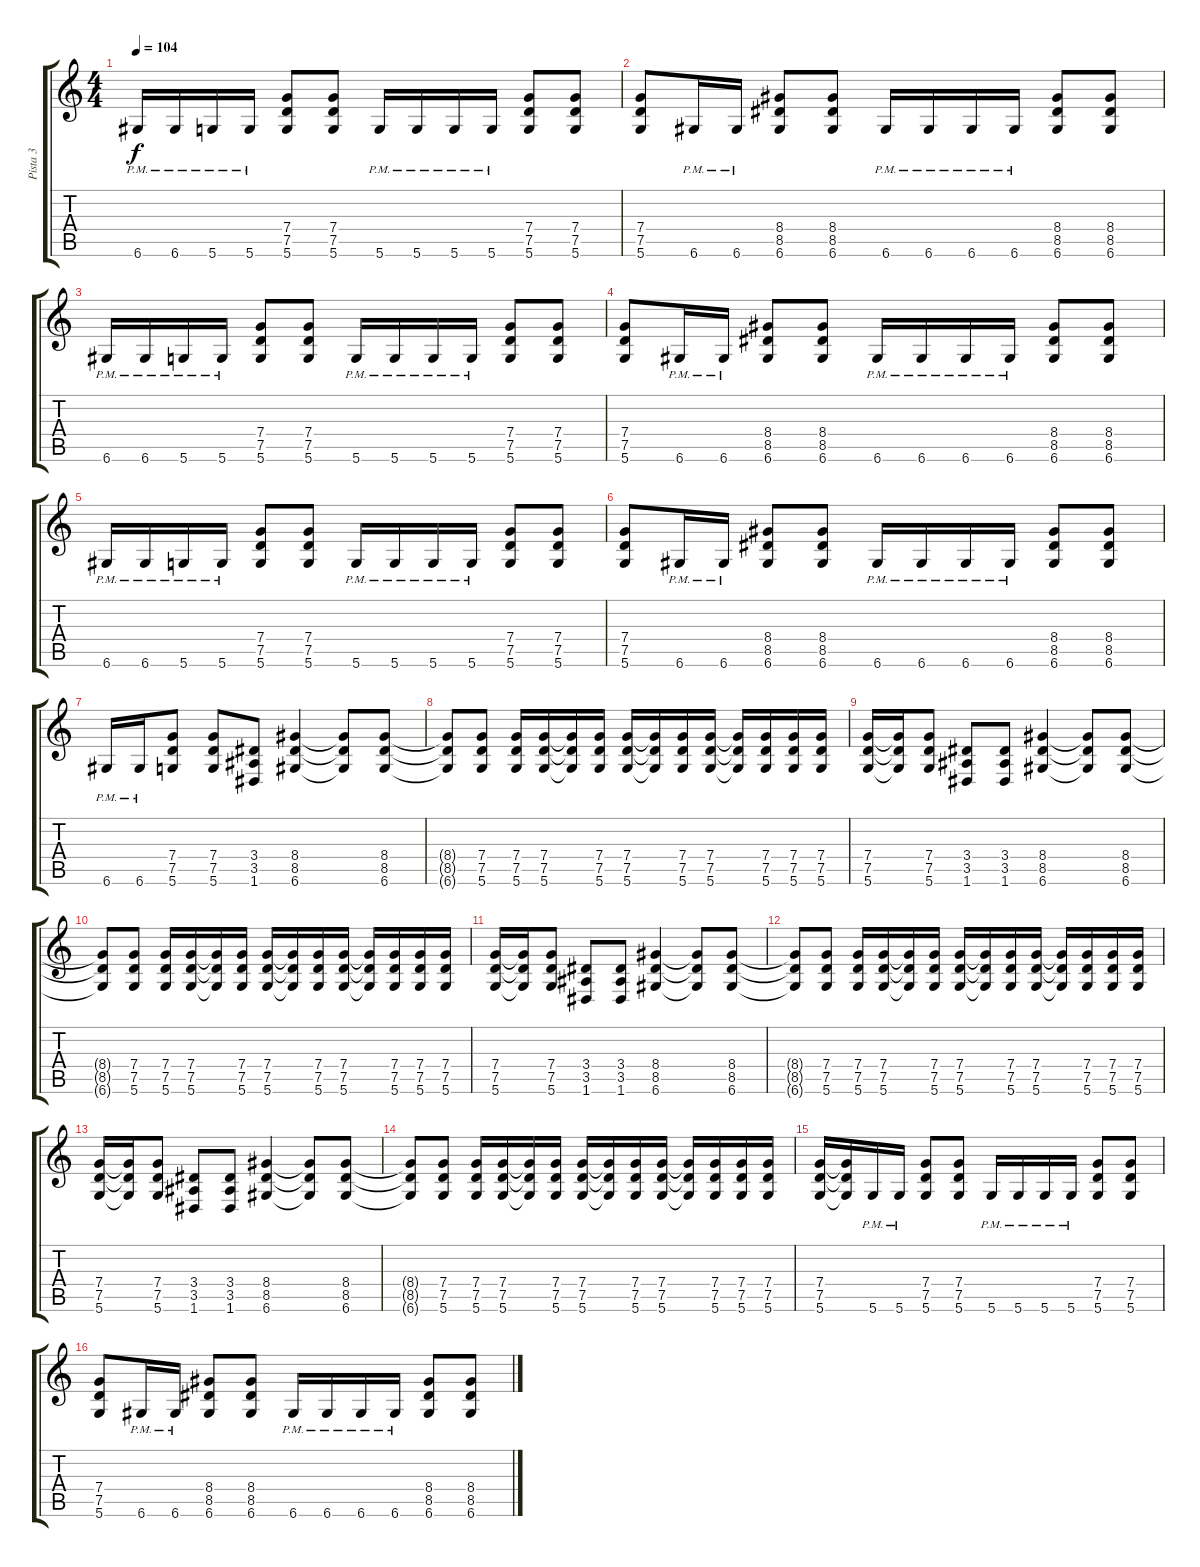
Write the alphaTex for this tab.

\track ("Pista 3" "Pista 3") {instrument overdrivenguitar}
\staff {score tabs}
\tuning (D4 A3 F3 C3 G2 D2) {hide}
\ts (4 4)
\tempo 104
\clef g2
\ks c
6.6{pm}.16{dy f} 6.6{pm}.16 5.6{pm}.16 5.6{pm}.16 (7.4 7.5 5.6).8 (7.4 7.5 5.6).8 5.6{pm}.16 5.6{pm}.16 5.6{pm}.16 5.6{pm}.16 (7.4 7.5 5.6).8 (7.4 7.5 5.6).8 |
(7.4 7.5 5.6).8 6.6{pm}.16 6.6{pm}.16 (8.4 8.5 6.6).8 (8.4 8.5 6.6).8 6.6{pm}.16 6.6{pm}.16 6.6{pm}.16 6.6{pm}.16 (8.4 8.5 6.6).8 (8.4 8.5 6.6).8 |
6.6{pm}.16 6.6{pm}.16 5.6{pm}.16 5.6{pm}.16 (7.4 7.5 5.6).8 (7.4 7.5 5.6).8 5.6{pm}.16 5.6{pm}.16 5.6{pm}.16 5.6{pm}.16 (7.4 7.5 5.6).8 (7.4 7.5 5.6).8 |
(7.4 7.5 5.6).8 6.6{pm}.16 6.6{pm}.16 (8.4 8.5 6.6).8 (8.4 8.5 6.6).8 6.6{pm}.16 6.6{pm}.16 6.6{pm}.16 6.6{pm}.16 (8.4 8.5 6.6).8 (8.4 8.5 6.6).8 |
6.6{pm}.16 6.6{pm}.16 5.6{pm}.16 5.6{pm}.16 (7.4 7.5 5.6).8 (7.4 7.5 5.6).8 5.6{pm}.16 5.6{pm}.16 5.6{pm}.16 5.6{pm}.16 (7.4 7.5 5.6).8 (7.4 7.5 5.6).8 |
(7.4 7.5 5.6).8 6.6{pm}.16 6.6{pm}.16 (8.4 8.5 6.6).8 (8.4 8.5 6.6).8 6.6{pm}.16 6.6{pm}.16 6.6{pm}.16 6.6{pm}.16 (8.4 8.5 6.6).8 (8.4 8.5 6.6).8 |
6.6{pm}.16 6.6{pm}.16 (7.4 7.5 5.6).8{volume 11} (7.4 7.5 5.6).8 (3.4 3.5 1.6).8 (8.4 8.5 6.6).4 (8.4{t} 8.5{t} 6.6{t}).8 (8.4 8.5 6.6).8 |
(8.4{t} 8.5{t} 6.6{t}).8 (7.4 7.5 5.6).8 (7.4 7.5 5.6).16 (7.4 7.5 5.6).16 (7.4{t} 7.5{t} 5.6{t}).16 (7.4 7.5 5.6).16 (7.4 7.5 5.6).16 (7.4{t} 7.5{t} 5.6{t}).16 (7.4 7.5 5.6).16 (7.4 7.5 5.6).16 (7.4{t} 7.5{t} 5.6{t}).16 (7.4 7.5 5.6).16 (7.4 7.5 5.6).16 (7.4 7.5 5.6).16 |
(7.4 7.5 5.6).16 (7.4{t} 7.5{t} 5.6{t}).16 (7.4 7.5 5.6).8 (3.4 3.5 1.6).8 (3.4 3.5 1.6).8 (8.4 8.5 6.6).4 (8.4{t} 8.5{t} 6.6{t}).8 (8.4 8.5 6.6).8 |
(8.4{t} 8.5{t} 6.6{t}).8 (7.4 7.5 5.6).8 (7.4 7.5 5.6).16 (7.4 7.5 5.6).16 (7.4{t} 7.5{t} 5.6{t}).16 (7.4 7.5 5.6).16 (7.4 7.5 5.6).16 (7.4{t} 7.5{t} 5.6{t}).16 (7.4 7.5 5.6).16 (7.4 7.5 5.6).16 (7.4{t} 7.5{t} 5.6{t}).16 (7.4 7.5 5.6).16 (7.4 7.5 5.6).16 (7.4 7.5 5.6).16 |
(7.4 7.5 5.6).16 (7.4{t} 7.5{t} 5.6{t}).16 (7.4 7.5 5.6).8 (3.4 3.5 1.6).8 (3.4 3.5 1.6).8 (8.4 8.5 6.6).4 (8.4{t} 8.5{t} 6.6{t}).8 (8.4 8.5 6.6).8 |
(8.4{t} 8.5{t} 6.6{t}).8 (7.4 7.5 5.6).8 (7.4 7.5 5.6).16 (7.4 7.5 5.6).16 (7.4{t} 7.5{t} 5.6{t}).16 (7.4 7.5 5.6).16 (7.4 7.5 5.6).16 (7.4{t} 7.5{t} 5.6{t}).16 (7.4 7.5 5.6).16 (7.4 7.5 5.6).16 (7.4{t} 7.5{t} 5.6{t}).16 (7.4 7.5 5.6).16 (7.4 7.5 5.6).16 (7.4 7.5 5.6).16 |
(7.4 7.5 5.6).16 (7.4{t} 7.5{t} 5.6{t}).16 (7.4 7.5 5.6).8 (3.4 3.5 1.6).8 (3.4 3.5 1.6).8 (8.4 8.5 6.6).4 (8.4{t} 8.5{t} 6.6{t}).8 (8.4 8.5 6.6).8 |
(8.4{t} 8.5{t} 6.6{t}).8 (7.4 7.5 5.6).8 (7.4 7.5 5.6).16 (7.4 7.5 5.6).16 (7.4{t} 7.5{t} 5.6{t}).16 (7.4 7.5 5.6).16 (7.4 7.5 5.6).16 (7.4{t} 7.5{t} 5.6{t}).16 (7.4 7.5 5.6).16 (7.4 7.5 5.6).16 (7.4{t} 7.5{t} 5.6{t}).16 (7.4 7.5 5.6).16 (7.4 7.5 5.6).16 (7.4 7.5 5.6).16 |
(7.4 7.5 5.6).16{volume 9} (7.4{t} 7.5{t} 5.6{t}).16 5.6{pm}.16 5.6{pm}.16 (7.4 7.5 5.6).8 (7.4 7.5 5.6).8 5.6{pm}.16 5.6{pm}.16 5.6{pm}.16 5.6{pm}.16 (7.4 7.5 5.6).8 (7.4 7.5 5.6).8 |
(7.4 7.5 5.6).8 6.6{pm}.16 6.6{pm}.16 (8.4 8.5 6.6).8 (8.4 8.5 6.6).8 6.6{pm}.16 6.6{pm}.16 6.6{pm}.16 6.6{pm}.16 (8.4 8.5 6.6).8 (8.4 8.5 6.6).8
